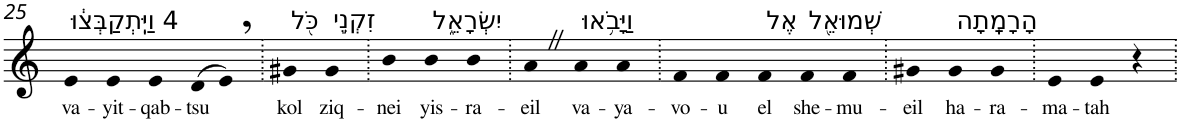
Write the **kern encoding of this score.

**kern	**text
*part1	*part1
*staff1	*staff1
*I"Piano	*
*I'Pno	*
!!LO:PB:g=z
*clefG2	*
*k[]	*
=25	=25
!LO:TX:a:t=4 וַיִּֽתְקַבְּצ֔וּ	!
!	!LO:LY:b
4e	va-
!	!LO:LY:b
4e	-yit-
!	!LO:LY:b
4e	-qab-
!	!LO:LY:b
(>8d	-tsu
8e,)	.
=26.	=26.
!LO:TX:a:t=כֹּ֖ל	!
!	!LO:LY:b
4g#X	kol
!LO:TX:a:t=זִקְנֵ֣י	!
!	!LO:LY:b
4g#	ziq-
=27.	=27.
!	!LO:LY:b
4b	-nei
!LO:TX:a:t=יִשְׂרָאֵ֑ל	!
!	!LO:LY:b
4b	yis-
!	!LO:LY:b
4b	-ra-
=28.	=28.
!	!LO:LY:b
4aZ	-eil
!LO:TX:a:t=וַיָּבֹ֥אוּ	!
!	!LO:LY:b
4a	va-
!	!LO:LY:b
4a	-ya-
=29.	=29.
!	!LO:LY:b
4f	-vo-
!	!LO:LY:b
4f	-u
!LO:TX:a:t=אֶל	!
!	!LO:LY:b
4f	el
!LO:TX:a:t=שְׁמוּאֵ֖ל	!
!	!LO:LY:b
4f	she-
!	!LO:LY:b
4f	-mu-
=30.	=30.
!	!LO:LY:b
4g#X	-eil
!LO:TX:a:t=הָרָמָֽתָה	!
!	!LO:LY:b
4g#	ha-
!	!LO:LY:b
4g#	-ra-
=31.	=31.
!	!LO:LY:b
4e	-ma-
!	!LO:LY:b
4e	-tah
4r	.
=.	=.
*-	*-
